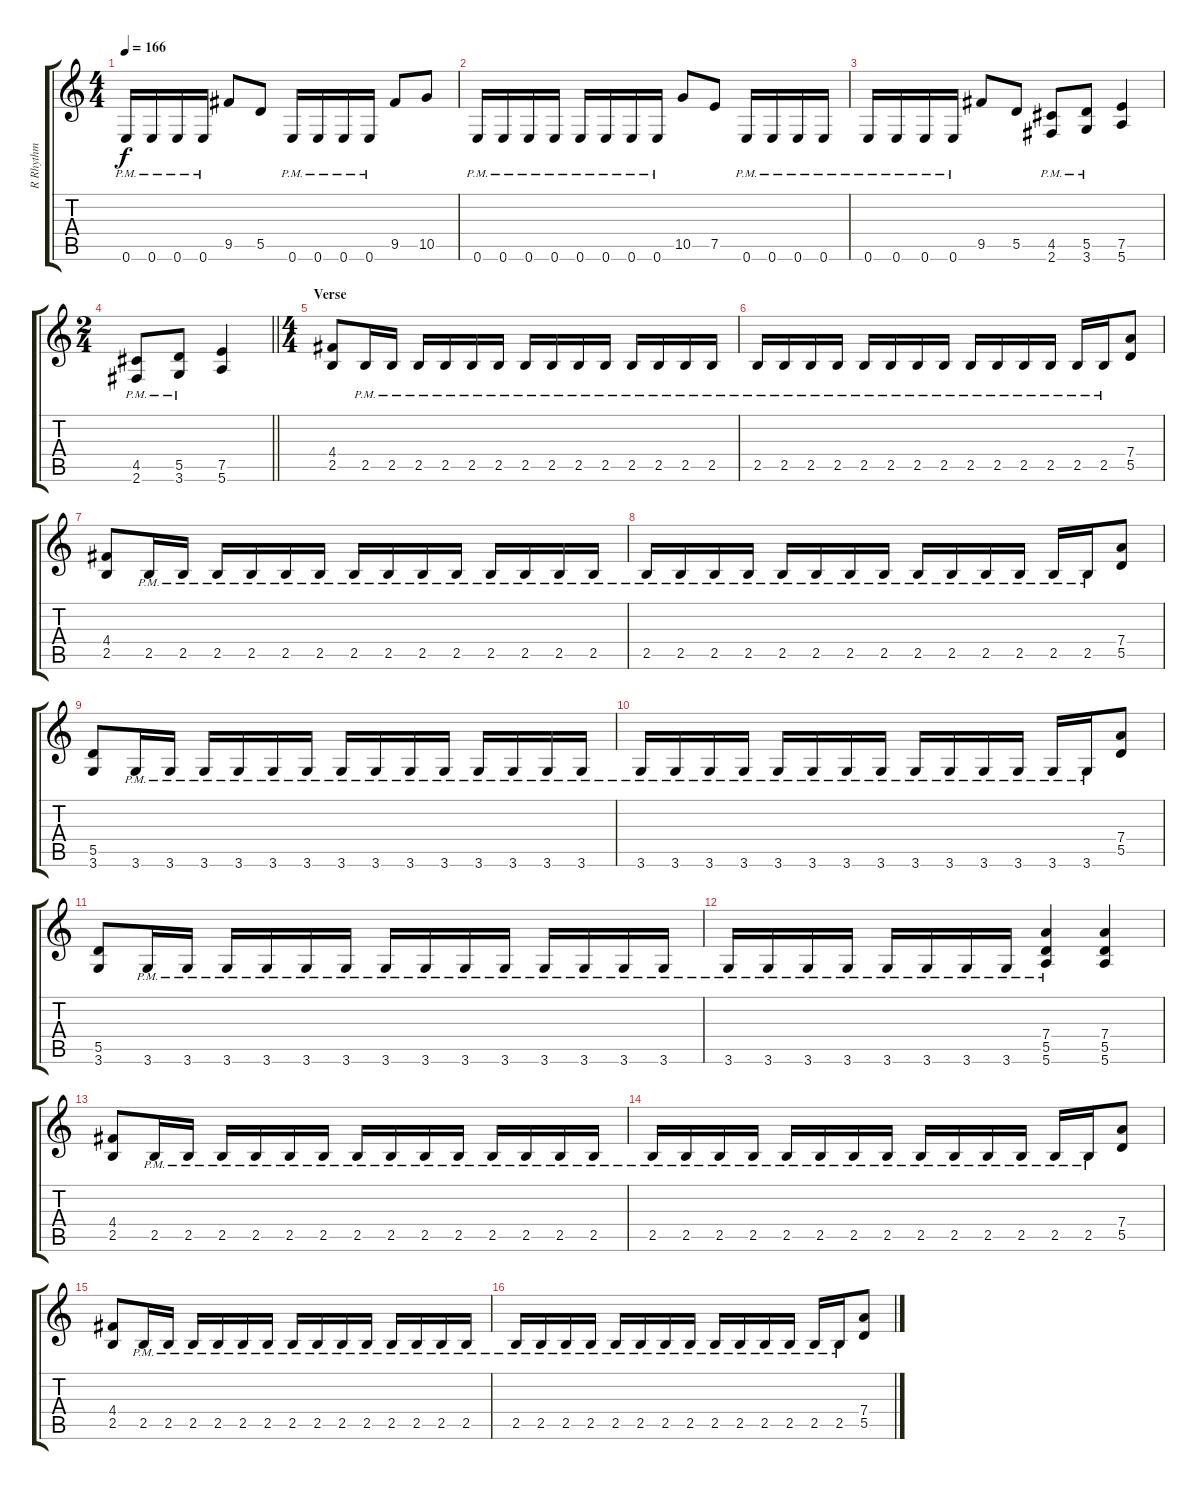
\track ("R Rhythm" "R Rhythm") {instrument distortionguitar}
\staff {score tabs}
\tuning (E4 B3 G3 D3 A2 E2) {hide}
\ts (4 4)
\tempo 166
\clef g2
\ks c
0.6{pm}.16{dy f} 0.6{pm}.16 0.6{pm}.16 0.6{pm}.16 9.5.8 5.5.8 0.6{pm}.16 0.6{pm}.16 0.6{pm}.16 0.6{pm}.16 9.5.8 10.5.8 |
0.6{pm}.16 0.6{pm}.16 0.6{pm}.16 0.6{pm}.16 0.6{pm}.16 0.6{pm}.16 0.6{pm}.16 0.6{pm}.16 10.5.8 7.5.8 0.6{pm}.16 0.6{pm}.16 0.6{pm}.16 0.6{pm}.16 |
0.6{pm}.16 0.6{pm}.16 0.6{pm}.16 0.6{pm}.16 9.5.8 5.5.8 (4.5{pm} 2.6{pm}).8 (5.5{pm} 3.6{pm}).8 (7.5 5.6).4 |
\ts (2 4)
\barLineRight lightlight
(4.5{pm} 2.6{pm}).8 (5.5{pm} 3.6{pm}).8 (7.5 5.6).4 |
\ts (4 4)
\section ("" "Verse")
(4.4 2.5).8 2.5{pm}.16 2.5{pm}.16 2.5{pm}.16 2.5{pm}.16 2.5{pm}.16 2.5{pm}.16 2.5{pm}.16 2.5{pm}.16 2.5{pm}.16 2.5{pm}.16 2.5{pm}.16 2.5{pm}.16 2.5{pm}.16 2.5{pm}.16 |
2.5{pm}.16 2.5{pm}.16 2.5{pm}.16 2.5{pm}.16 2.5{pm}.16 2.5{pm}.16 2.5{pm}.16 2.5{pm}.16 2.5{pm}.16 2.5{pm}.16 2.5{pm}.16 2.5{pm}.16 2.5{pm}.16 2.5{pm}.16 (7.4 5.5).8 |
(4.4 2.5).8 2.5{pm}.16 2.5{pm}.16 2.5{pm}.16 2.5{pm}.16 2.5{pm}.16 2.5{pm}.16 2.5{pm}.16 2.5{pm}.16 2.5{pm}.16 2.5{pm}.16 2.5{pm}.16 2.5{pm}.16 2.5{pm}.16 2.5{pm}.16 |
2.5{pm}.16 2.5{pm}.16 2.5{pm}.16 2.5{pm}.16 2.5{pm}.16 2.5{pm}.16 2.5{pm}.16 2.5{pm}.16 2.5{pm}.16 2.5{pm}.16 2.5{pm}.16 2.5{pm}.16 2.5{pm}.16 2.5{pm}.16 (7.4 5.5).8 |
(5.5 3.6).8 3.6{pm}.16 3.6{pm}.16 3.6{pm}.16 3.6{pm}.16 3.6{pm}.16 3.6{pm}.16 3.6{pm}.16 3.6{pm}.16 3.6{pm}.16 3.6{pm}.16 3.6{pm}.16 3.6{pm}.16 3.6{pm}.16 3.6{pm}.16 |
3.6{pm}.16 3.6{pm}.16 3.6{pm}.16 3.6{pm}.16 3.6{pm}.16 3.6{pm}.16 3.6{pm}.16 3.6{pm}.16 3.6{pm}.16 3.6{pm}.16 3.6{pm}.16 3.6{pm}.16 3.6{pm}.16 3.6{pm}.16 (7.4 5.5).8 |
(5.5 3.6).8 3.6{pm}.16 3.6{pm}.16 3.6{pm}.16 3.6{pm}.16 3.6{pm}.16 3.6{pm}.16 3.6{pm}.16 3.6{pm}.16 3.6{pm}.16 3.6{pm}.16 3.6{pm}.16 3.6{pm}.16 3.6{pm}.16 3.6{pm}.16 |
3.6{pm}.16 3.6{pm}.16 3.6{pm}.16 3.6{pm}.16 3.6{pm}.16 3.6{pm}.16 3.6{pm}.16 3.6{pm}.16 (7.4 5.5 5.6{pm}).4 (7.4 5.5 5.6).4 |
(4.4 2.5).8 2.5{pm}.16 2.5{pm}.16 2.5{pm}.16 2.5{pm}.16 2.5{pm}.16 2.5{pm}.16 2.5{pm}.16 2.5{pm}.16 2.5{pm}.16 2.5{pm}.16 2.5{pm}.16 2.5{pm}.16 2.5{pm}.16 2.5{pm}.16 |
2.5{pm}.16 2.5{pm}.16 2.5{pm}.16 2.5{pm}.16 2.5{pm}.16 2.5{pm}.16 2.5{pm}.16 2.5{pm}.16 2.5{pm}.16 2.5{pm}.16 2.5{pm}.16 2.5{pm}.16 2.5{pm}.16 2.5{pm}.16 (7.4 5.5).8 |
(4.4 2.5).8 2.5{pm}.16 2.5{pm}.16 2.5{pm}.16 2.5{pm}.16 2.5{pm}.16 2.5{pm}.16 2.5{pm}.16 2.5{pm}.16 2.5{pm}.16 2.5{pm}.16 2.5{pm}.16 2.5{pm}.16 2.5{pm}.16 2.5{pm}.16 |
2.5{pm}.16 2.5{pm}.16 2.5{pm}.16 2.5{pm}.16 2.5{pm}.16 2.5{pm}.16 2.5{pm}.16 2.5{pm}.16 2.5{pm}.16 2.5{pm}.16 2.5{pm}.16 2.5{pm}.16 2.5{pm}.16 2.5{pm}.16 (7.4 5.5).8
